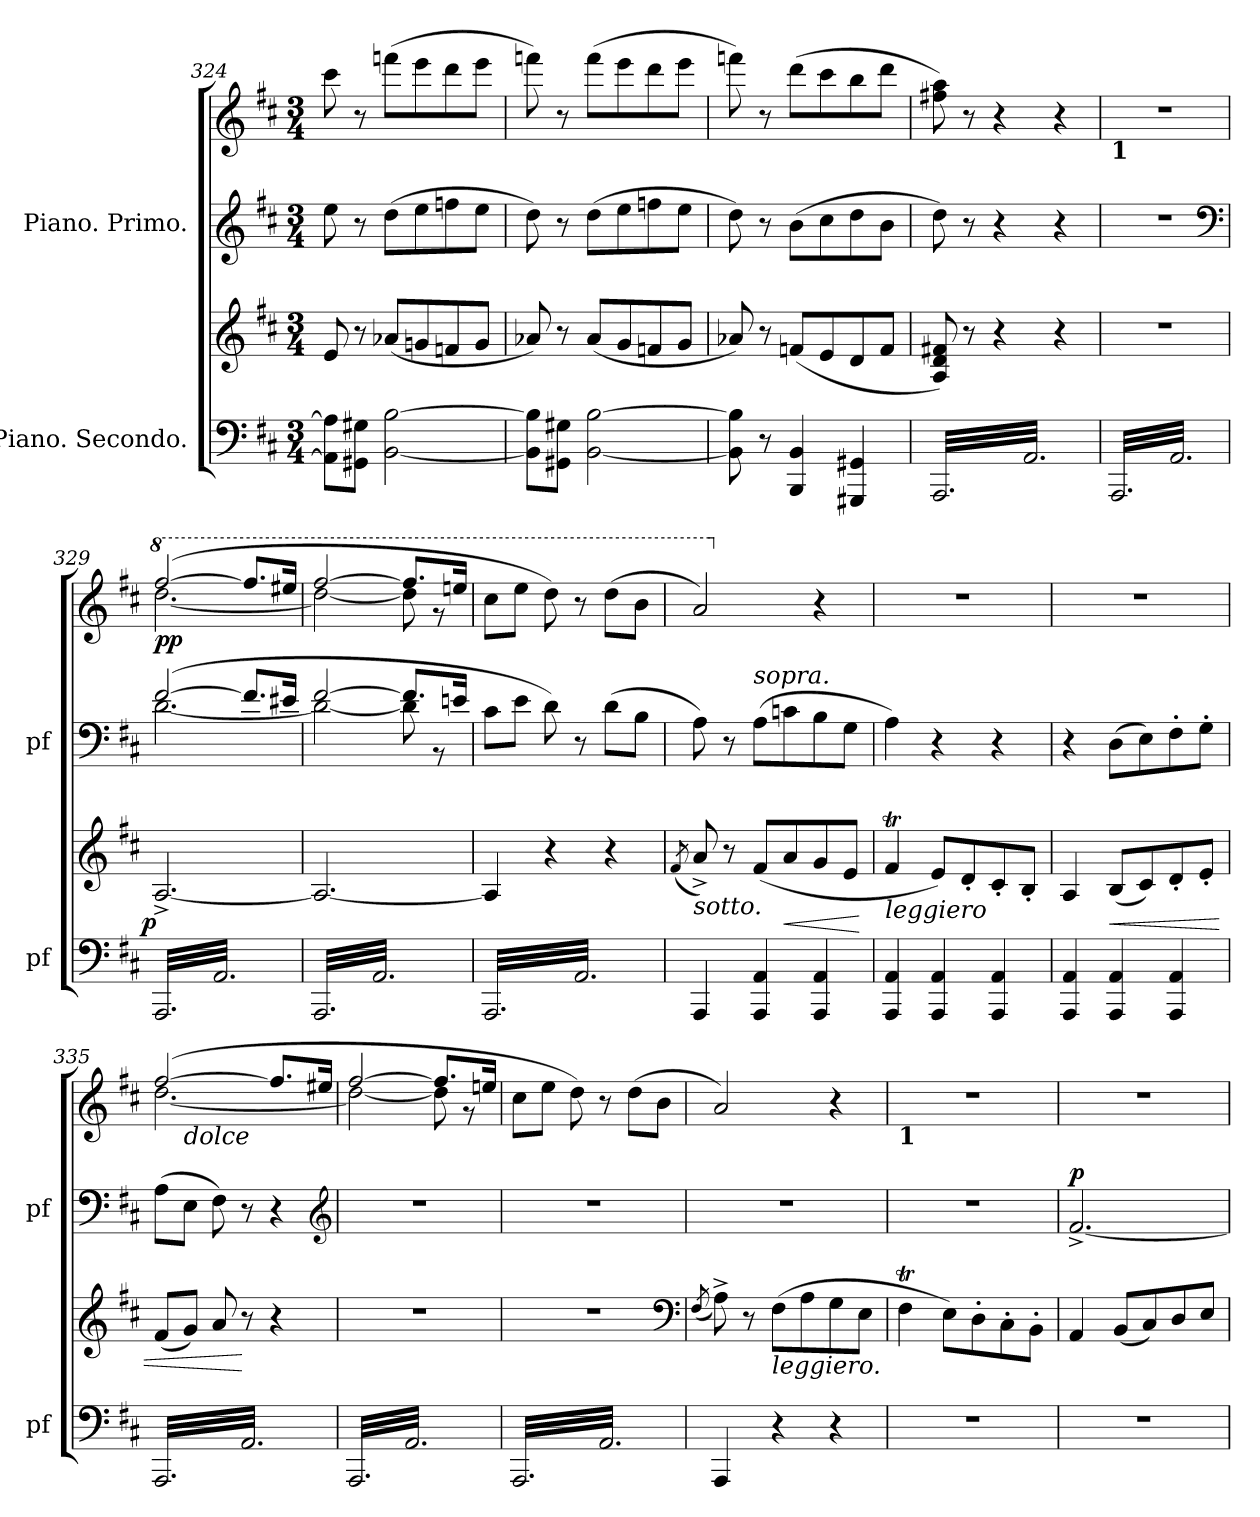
**kern	**kern	**dynam	**kern	**dynam	**kern	**dynam
*part4	*part3	*part3	*part2	*part2	*part1	*part1
*staff4	*staff3	*staff3	*staff2	*staff2	*staff1	*staff1
*I"Piano. Secondo.	*	*	*I"Piano. Primo.	*	*	*
*I'pf	*	*	*I'pf	*	*	*
*clefF4	*clefG2	*	*clefG2	*	*clefG2	*
*k[f#c#]	*k[f#c#]	*	*k[f#c#]	*	*k[f#c#]	*
*M3/4	*M3/4	*	*M3/4	*	*M3/4	*
=324	=324	=324	=324	=324	=324	=324
8AA]\ 8A]\L	8e/	.	8ee\	.	8ccc#\	.
8GG#X\ 8G#X\J	8r	.	8r	.	8r	.
[2BB\ [2B\	(8a-X/L	.	(8dd\L	.	(8fffn\L	.
.	8gn/	.	8ee\	.	8eee\	.
.	8fn/	.	8ffn\	.	8ddd\	.
.	8g/J	.	8ee\J	.	8eee\J	.
=325	=325	=325	=325	=325	=325	=325
8BBn]\ 8Bn]\L	8a-X/)	.	8dd\)	.	8fffn\)	.
8GG#X\ 8G#X\J	8r	.	8r	.	8r	.
[2BB\ [2B\	(8a-/L	.	(8dd\L	.	(8fff\L	.
.	8g/	.	8ee\	.	8eee\	.
.	8fn/	.	8ffn\	.	8ddd\	.
.	8g/J	.	8ee\J	.	8eee\J	.
=326	=326	=326	=326	=326	=326	=326
8BB]\ 8B]\	8a-X/)	.	8dd\)	.	8fffn\)	.
8r	8r	.	8r	.	8r	.
4BBB/ 4BB/	(8fn/L	.	(8b\L	.	(8ddd\L	.
.	8e/	.	8cc#\	.	8ccc#\	.
4GGG#X/ 4GG#X/	8d/	.	8dd\	.	8bb\	.
.	8f/J	.	8b\J	.	8ddd\J	.
=327	=327	=327	=327	=327	=327	=327
*tremolo	*	*	*	*	*	*
32AAA/LLL	8A/ 8d/ 8f#X/)	.	8dd\)	.	8ff#X\ 8aa\)	.
32AA/	.	.	.	.	.	.
32AAA/	.	.	.	.	.	.
32AA/	.	.	.	.	.	.
32AAA/	8r	.	8r	.	8r	.
32AA/	.	.	.	.	.	.
32AAA/	.	.	.	.	.	.
32AA/	.	.	.	.	.	.
32AAA/	4r	.	4r	.	4r	.
32AA/	.	.	.	.	.	.
32AAA/	.	.	.	.	.	.
32AA/	.	.	.	.	.	.
32AAA/	.	.	.	.	.	.
32AA/	.	.	.	.	.	.
32AAA/	.	.	.	.	.	.
32AA/	.	.	.	.	.	.
32AAA/	4r	.	4r	.	4r	.
32AA/	.	.	.	.	.	.
32AAA/	.	.	.	.	.	.
32AA/	.	.	.	.	.	.
32AAA/	.	.	.	.	.	.
32AA/	.	.	.	.	.	.
32AAA/	.	.	.	.	.	.
32AA/JJJ	.	.	.	.	.	.
=328	=328	=328	=328	=328	=328	=328
!	!	!	!	!	!LO:TX:b:B:t=1	!
32AAA/LLL	2.r	.	2.r	.	2.r	.
32AA/	.	.	.	.	.	.
32AAA/	.	.	.	.	.	.
32AA/	.	.	.	.	.	.
32AAA/	.	.	.	.	.	.
32AA/	.	.	.	.	.	.
32AAA/	.	.	.	.	.	.
32AA/	.	.	.	.	.	.
32AAA/	.	.	.	.	.	.
32AA/	.	.	.	.	.	.
32AAA/	.	.	.	.	.	.
32AA/	.	.	.	.	.	.
32AAA/	.	.	.	.	.	.
32AA/	.	.	.	.	.	.
32AAA/	.	.	.	.	.	.
32AA/	.	.	.	.	.	.
32AAA/	.	.	.	.	.	.
32AA/	.	.	.	.	.	.
32AAA/	.	.	.	.	.	.
32AA/	.	.	.	.	.	.
32AAA/	.	.	.	.	.	.
32AA/	.	.	.	.	.	.
32AAA/	.	.	.	.	.	.
32AA/JJJ	.	.	.	.	.	.
*	*	*	*clefF4	*	*	*
=329	=329	=329	=329	=329	=329	=329
*	*	*	*^	*	*	*
*	*	*	*	*	*	*8va	*
*	*	*	*	*	*	*^	*
!	!	!LO:DY:rj	!	!	!	!	!	!
32AAA/LLL	[2.A^>/	p	([2f#/	[2.d\	.	([2fff#/	[2.ddd\	pp
32AA/	.	.	.	.	.	.	.	.
32AAA/	.	.	.	.	.	.	.	.
32AA/	.	.	.	.	.	.	.	.
32AAA/	.	.	.	.	.	.	.	.
32AA/	.	.	.	.	.	.	.	.
32AAA/	.	.	.	.	.	.	.	.
32AA/	.	.	.	.	.	.	.	.
32AAA/	.	.	.	.	.	.	.	.
32AA/	.	.	.	.	.	.	.	.
32AAA/	.	.	.	.	.	.	.	.
32AA/	.	.	.	.	.	.	.	.
32AAA/	.	.	.	.	.	.	.	.
32AA/	.	.	.	.	.	.	.	.
32AAA/	.	.	.	.	.	.	.	.
32AA/	.	.	.	.	.	.	.	.
32AAA/	.	.	8.f#/L]	.	.	8.fff#/L]	.	.
32AA/	.	.	.	.	.	.	.	.
32AAA/	.	.	.	.	.	.	.	.
32AA/	.	.	.	.	.	.	.	.
32AAA/	.	.	.	.	.	.	.	.
32AA/	.	.	.	.	.	.	.	.
32AAA/	.	.	16e#X/Jk	.	.	16eee#X/Jk	.	.
32AA/JJJ	.	.	.	.	.	.	.	.
=330	=330	=330	=330	=330	=330	=330	=330	=330
32AAA/LLL	2.A/_	.	[2f#/	2d\_	.	[2fff#/	2ddd\_	.
32AA/	.	.	.	.	.	.	.	.
32AAA/	.	.	.	.	.	.	.	.
32AA/	.	.	.	.	.	.	.	.
32AAA/	.	.	.	.	.	.	.	.
32AA/	.	.	.	.	.	.	.	.
32AAA/	.	.	.	.	.	.	.	.
32AA/	.	.	.	.	.	.	.	.
32AAA/	.	.	.	.	.	.	.	.
32AA/	.	.	.	.	.	.	.	.
32AAA/	.	.	.	.	.	.	.	.
32AA/	.	.	.	.	.	.	.	.
32AAA/	.	.	.	.	.	.	.	.
32AA/	.	.	.	.	.	.	.	.
32AAA/	.	.	.	.	.	.	.	.
32AA/	.	.	.	.	.	.	.	.
32AAA/	.	.	8.f#/L]	8d\]	.	8.fff#/L]	8ddd\]	.
32AA/	.	.	.	.	.	.	.	.
32AAA/	.	.	.	.	.	.	.	.
32AA/	.	.	.	.	.	.	.	.
32AAA/	.	.	.	8r	.	.	8r	.
32AA/	.	.	.	.	.	.	.	.
32AAA/	.	.	16en/Jk	.	.	16eeen/Jk	.	.
32AA/JJJ	.	.	.	.	.	.	.	.
*	*	*	*v	*v	*	*	*	*
*	*	*	*	*	*v	*v	*
=331	=331	=331	=331	=331	=331	=331
32AAA/LLL	4A/]	.	8c#\L	.	8ccc#\L	.
32AA/	.	.	.	.	.	.
32AAA/	.	.	.	.	.	.
32AA/	.	.	.	.	.	.
32AAA/	.	.	8e\J	.	8eee\J	.
32AA/	.	.	.	.	.	.
32AAA/	.	.	.	.	.	.
32AA/	.	.	.	.	.	.
32AAA/	4r	.	8d\)	.	8ddd\)	.
32AA/	.	.	.	.	.	.
32AAA/	.	.	.	.	.	.
32AA/	.	.	.	.	.	.
32AAA/	.	.	8r	.	8r	.
32AA/	.	.	.	.	.	.
32AAA/	.	.	.	.	.	.
32AA/	.	.	.	.	.	.
32AAA/	4r	.	(8d\L	.	(8ddd\L	.
32AA/	.	.	.	.	.	.
32AAA/	.	.	.	.	.	.
32AA/	.	.	.	.	.	.
32AAA/	.	.	8B\J	.	8bb\J	.
32AA/	.	.	.	.	.	.
32AAA/	.	.	.	.	.	.
32AA/JJJ	.	.	.	.	.	.
*Xtremolo	*	*	*	*	*	*
=332	=332	=332	=332	=332	=332	=332
.	(<8qf#/	.	.	.	.	.
!	!LO:TX:b:i:t=sotto.	!	!	!	!	!
4AAA/	8a^>/)	.	8A\)	.	2aa/)	.
.	.	.	.	.	.	.
.	.	.	.	.	.	.
.	.	.	.	.	.	.
.	8r	.	8r	.	.	.
.	.	.	.	.	.	.
.	.	.	.	.	.	.
.	.	.	.	.	.	.
!	!	!	!LO:TX:a:i:t=sopra.	!	!	!
4AAA/ 4AA/	(8f#/L	.	(8A\L	.	.	.
.	.	.	.	.	.	.
.	.	.	.	.	.	.
.	.	.	.	.	.	.
.	8a/	<	8cn\	.	.	.
*	*	*	*	*	*X8va	*
4AAA/ 4AA/	8g/	.	8B\	.	4r	.
.	8e/J	.	8G\J	.	.	.
.	.	[	.	.	.	.
=333	=333	=333	=333	=333	=333	=333
!	!LO:TX:b:i:t=leggiero	!	!	!	!	!
4AAA/ 4AA/	4f#t/	.	4A\)	.	2.r	.
4AAA/ 4AA/	8e/L)	.	4r	.	.	.
.	8d'/	.	.	.	.	.
4AAA/ 4AA/	8c#'/	.	4r	.	.	.
.	8B'/J	.	.	.	.	.
=334	=334	=334	=334	=334	=334	=334
4AAA/ 4AA/	4A/	.	4r	.	2.r	.
4AAA/ 4AA/	(8B/L	<	(8D\L	.	.	.
.	8c#/)	.	8E\)	.	.	.
4AAA/ 4AA/	8d'/	.	8F#'\	.	.	.
.	8e'/J	.	8G'\J	.	.	.
=335	=335	=335	=335	=335	=335	=335
*	*	*	*	*	*^	*
*	*	*	*	*	*	*^	*
*tremolo	*	*	*	*	*	*	*	*
32AAA/LLL	(8f#/L	.	(8A\L	.	([2ff#/	[2.dd\	8ryy	.
32AA/	.	.	.	.	.	.	.	.
32AAA/	.	.	.	.	.	.	.	.
32AA/	.	.	.	.	.	.	.	.
!	!	!	!	!	!	!	!LO:TX:b:i:t=dolce	!
32AAA/	8g/J)	.	8E\J	.	.	.	2ryy	.
32AA/	.	.	.	.	.	.	.	.
32AAA/	.	.	.	.	.	.	.	.
32AA/	.	.	.	.	.	.	.	.
32AAA/	8a/	.	8F#\)	.	.	.	.	.
32AA/	.	.	.	.	.	.	.	.
32AAA/	.	.	.	.	.	.	.	.
32AA/	.	.	.	.	.	.	.	.
32AAA/	8r	[	8r	.	.	.	.	.
32AA/	.	.	.	.	.	.	.	.
32AAA/	.	.	.	.	.	.	.	.
32AA/	.	.	.	.	.	.	.	.
32AAA/	4r	.	4r	.	8.ff#/L]	.	.	.
32AA/	.	.	.	.	.	.	.	.
32AAA/	.	.	.	.	.	.	.	.
32AA/	.	.	.	.	.	.	.	.
32AAA/	.	.	.	.	.	.	8ryy	.
32AA/	.	.	.	.	.	.	.	.
32AAA/	.	.	.	.	16ee#X/Jk	.	.	.
32AA/JJJ	.	.	.	.	.	.	.	.
*	*	*	*clefG2	*	*	*	*	*
*	*	*	*	*	*	*v	*v	*
=336	=336	=336	=336	=336	=336	=336	=336
32AAA/LLL	2.r	.	2.r	.	[2ff#/	2dd\_	.
32AA/	.	.	.	.	.	.	.
32AAA/	.	.	.	.	.	.	.
32AA/	.	.	.	.	.	.	.
32AAA/	.	.	.	.	.	.	.
32AA/	.	.	.	.	.	.	.
32AAA/	.	.	.	.	.	.	.
32AA/	.	.	.	.	.	.	.
32AAA/	.	.	.	.	.	.	.
32AA/	.	.	.	.	.	.	.
32AAA/	.	.	.	.	.	.	.
32AA/	.	.	.	.	.	.	.
32AAA/	.	.	.	.	.	.	.
32AA/	.	.	.	.	.	.	.
32AAA/	.	.	.	.	.	.	.
32AA/	.	.	.	.	.	.	.
32AAA/	.	.	.	.	8.ff#/L]	8dd\]	.
32AA/	.	.	.	.	.	.	.
32AAA/	.	.	.	.	.	.	.
32AA/	.	.	.	.	.	.	.
32AAA/	.	.	.	.	.	8r	.
32AA/	.	.	.	.	.	.	.
32AAA/	.	.	.	.	16een/Jk	.	.
32AA/JJJ	.	.	.	.	.	.	.
*	*	*	*	*	*v	*v	*
=337	=337	=337	=337	=337	=337	=337
32AAA/LLL	2.r	.	2.r	.	8cc#\L	.
32AA/	.	.	.	.	.	.
32AAA/	.	.	.	.	.	.
32AA/	.	.	.	.	.	.
32AAA/	.	.	.	.	8ee\J	.
32AA/	.	.	.	.	.	.
32AAA/	.	.	.	.	.	.
32AA/	.	.	.	.	.	.
32AAA/	.	.	.	.	8dd\)	.
32AA/	.	.	.	.	.	.
32AAA/	.	.	.	.	.	.
32AA/	.	.	.	.	.	.
32AAA/	.	.	.	.	8r	.
32AA/	.	.	.	.	.	.
32AAA/	.	.	.	.	.	.
32AA/	.	.	.	.	.	.
32AAA/	.	.	.	.	(8dd\L	.
32AA/	.	.	.	.	.	.
32AAA/	.	.	.	.	.	.
32AA/	.	.	.	.	.	.
32AAA/	.	.	.	.	8b\J	.
32AA/	.	.	.	.	.	.
32AAA/	.	.	.	.	.	.
32AA/JJJ	.	.	.	.	.	.
*Xtremolo	*	*	*	*	*	*
*	*clefF4	*	*	*	*	*
=338	=338	=338	=338	=338	=338	=338
.	(<8qF#/	.	.	.	.	.
4AAA/	8A^\)	.	2.r	.	2a/)	.
.	.	.	.	.	.	.
.	.	.	.	.	.	.
.	.	.	.	.	.	.
.	8r	.	.	.	.	.
.	.	.	.	.	.	.
.	.	.	.	.	.	.
.	.	.	.	.	.	.
!	!LO:TX:b:i:t=leggiero.	!	!	!	!	!
4r	(8F#\L	.	.	.	.	.
.	.	.	.	.	.	.
.	.	.	.	.	.	.
.	.	.	.	.	.	.
.	8A\	.	.	.	.	.
4r	8G\	.	.	.	4r	.
.	8E\J	.	.	.	.	.
=339	=339	=339	=339	=339	=339	=339
!	!	!	!	!	!LO:TX:b:B:t=1	!
2.r	4F#t\	.	2.r	.	2.r	.
.	8E\L)	.	.	.	.	.
.	8D'\	.	.	.	.	.
.	8C#'\	.	.	.	.	.
.	8BB'\J	.	.	.	.	.
=340	=340	=340	=340	=340	=340	=340
!	!	!	!	!LO:DY:a	!	!
2.r	4AA/	.	[>2.f#^/	p	2.r	.
.	(8BB/L	.	.	.	.	.
.	8C#/)	.	.	.	.	.
.	8D/	.	.	.	.	.
.	8E/J	.	.	.	.	.
=	=	=	=	=	=	=
*-	*-	*-	*-	*-	*-	*-
